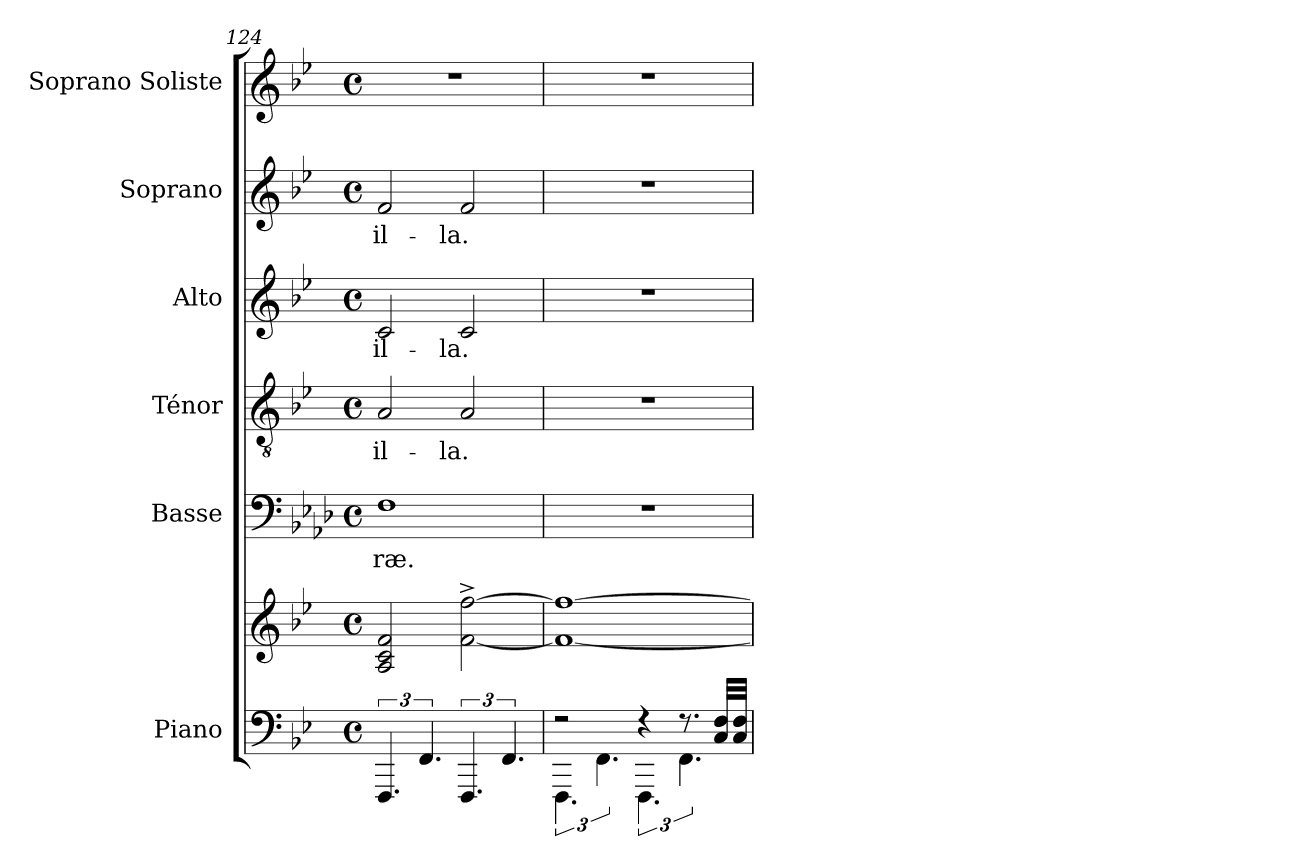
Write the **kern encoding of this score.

**kern	**kern	**kern	**text	**kern	**text	**kern	**text	**kern	**text	**kern
*part6	*part6	*part5	*part5	*part4	*part4	*part3	*part3	*part2	*part2	*part1
*staff7	*staff6	*staff5	*staff5	*staff4	*staff4	*staff3	*staff3	*staff2	*staff2	*staff1
*I"Piano	*	*I"Basse	*	*I"Ténor	*	*I"Alto	*	*I"Soprano	*	*I"Soprano Soliste
*I'Pno.	*	*I'B.	*	*I'T.	*	*I'A.	*	*I'S.	*	*
*clefF4	*clefG2	*clefF4	*	*clefGv2	*	*clefG2	*	*clefG2	*	*clefG2
*	*	*ITrd8c14	*	*	*	*	*	*	*	*
*k[b-e-]	*k[b-e-]	*k[b-e-a-d-]	*	*k[b-e-]	*	*k[b-e-]	*	*k[b-e-]	*	*k[b-e-]
*M4/4	*M4/4	*M4/4	*	*M4/4	*	*M4/4	*	*M4/4	*	*M4/4
*met(c)	*met(c)	*met(c)	*	*met(c)	*	*met(c)	*	*met(c)	*	*met(c)
=124	=124	=124	=124	=124	=124	=124	=124	=124	=124	=124
6.FFF/	2A/ 2c/ 2f/	1FFi	-ræ.	2A/	il-	2c/	il-	2f/	il-	1r
6.FF/	.	.	.	.	.	.	.	.	.	.
6.FFF/	[2f\^ [2ff\^	.	.	2A/	-la.	2c/	-la.	2f/	-la.	.
6.FF/	.	.	.	.	.	.	.	.	.	.
!!LO:LB:g=z
=125	=125	=125	=125	=125	=125	=125	=125	=125	=125	=125
*^	*	*	*	*	*	*	*	*	*	*
2r	6.FFF\	1f_ 1ff_	1r	.	1r	.	1r	.	1r	.	1r
.	6.FF\	.	.	.	.	.	.	.	.	.	.
4r	6.FFF\	.	.	.	.	.	.	.	.	.	.
8.r	6.FF\	.	.	.	.	.	.	.	.	.	.
32C/ 32F/LLL	.	.	.	.	.	.	.	.	.	.	.
32C/ 32F/JJJ	.	.	.	.	.	.	.	.	.	.	.
*v	*v	*	*	*	*	*	*	*	*	*	*
=	=	=	=	=	=	=	=	=	=	=
*-	*-	*-	*-	*-	*-	*-	*-	*-	*-	*-
